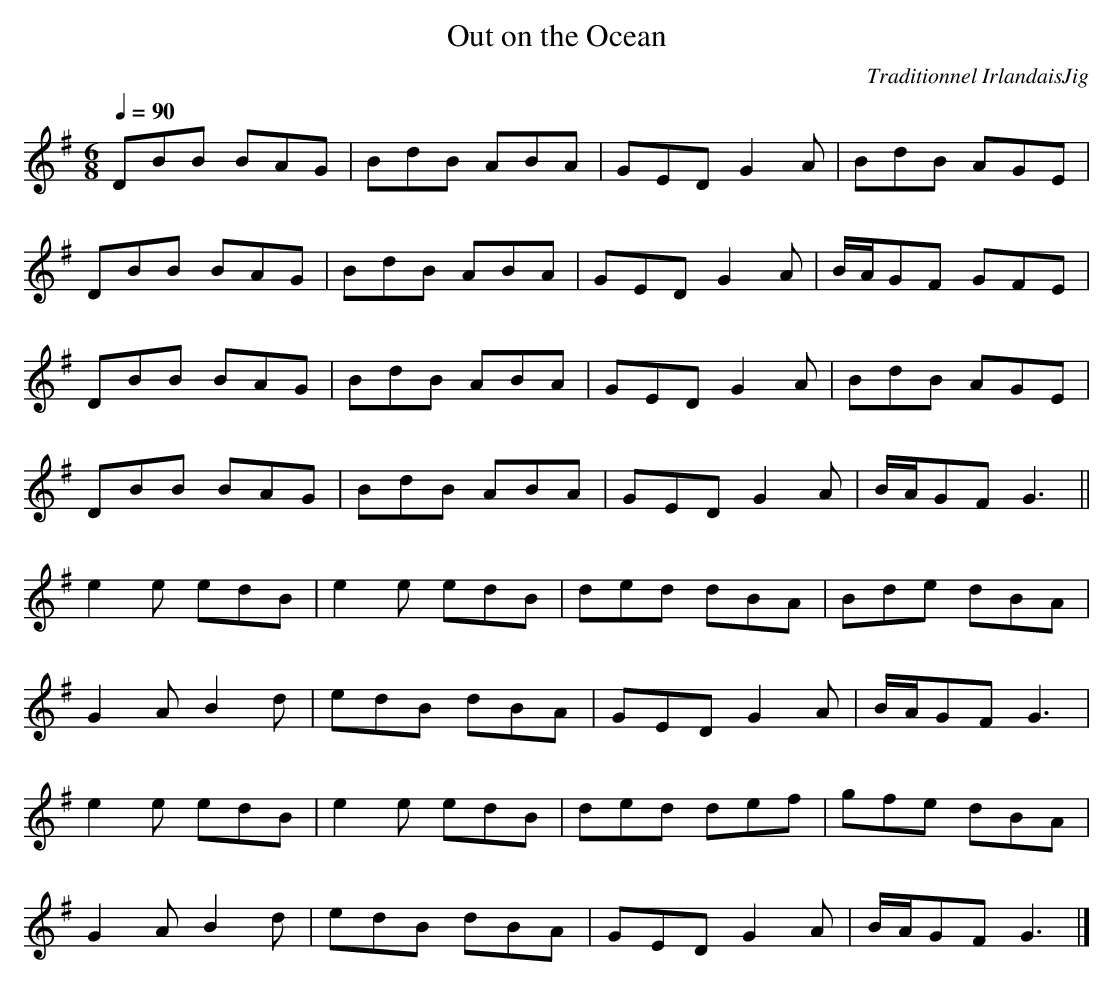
X:1     %Music
T:Out on the Ocean     %Tune name
C:Traditionnel IrlandaisJig     %Tune composer
Q:1/4=90     %Tempo
V:1     %
     %!STAVE 0 'MŽlodie' @
     %!INSTR 'Piano 1' 0 0 @
[|
M:6/8     %Meter
L:1/8     %
K:G
DBB BAG |BdB ABA |GED G2 A |BdB AGE |
DBB BAG |BdB ABA |GED G2 A |B/A/GF GFE |
DBB BAG |BdB ABA |GED G2 A |BdB AGE |
DBB BAG |BdB ABA |GED G2 A |B/A/GF G3 ||
e2 e edB |e2 e edB |ded dBA |Bde dBA |
G2 A B2 d |edB dBA |GED G2 A |B/A/GF G3 |
e2 e edB |e2 e edB |ded def |gfe dBA |
G2 A B2 d |edB dBA |GED G2 A |B/A/GF G3 |]
     %End of file
